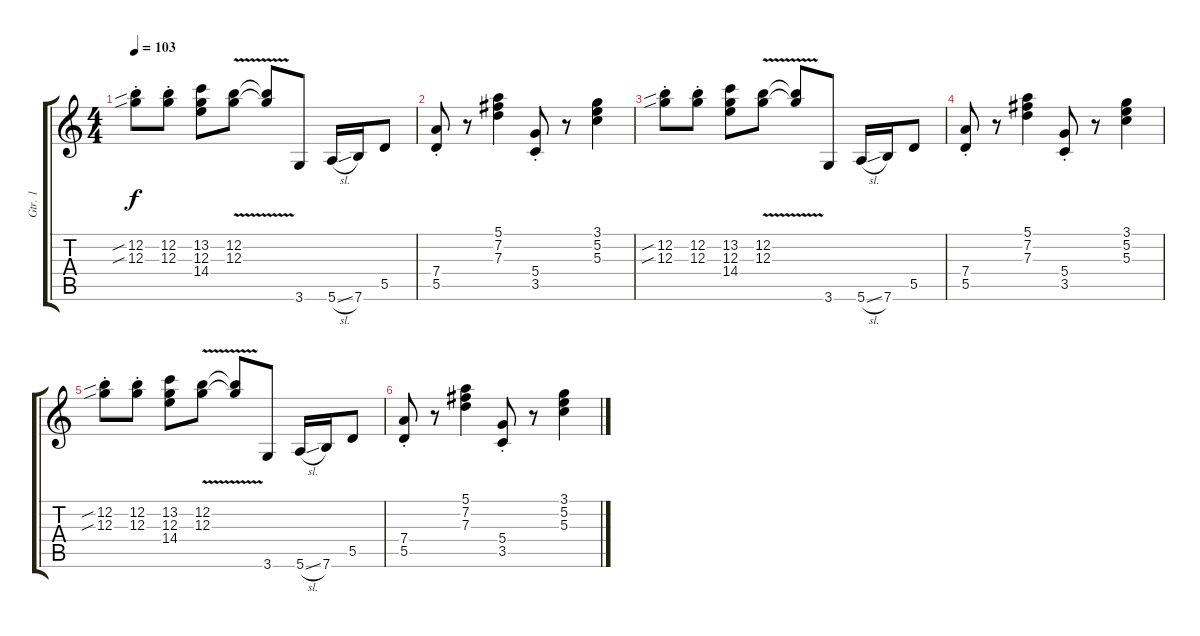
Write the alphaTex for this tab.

\track ("Gtr. 1" "Gtr. 1") {instrument overdrivenguitar}
\staff {score tabs}
\tuning (E4 B3 G3 D3 A2 E2) {hide}
\ts (4 4)
\tempo 103
\clef g2
\ks c
(12.2{sib st} 12.3{sib st}).8{dy f} (12.2{st} 12.3{st}).8 (13.2 12.3 14.4).8 (12.2{v} 12.3).8 (12.2{t} 12.3{t}).8 3.6.8 5.6{sl}.16 7.6.16 5.5.8 |
(7.4{st} 5.5).8 r.8 (5.1 7.2 7.3).4 (5.4{st} 3.5{st}).8 r.8 (3.1 5.2 5.3).4 |
(12.2{sib st} 12.3{sib st}).8 (12.2{st} 12.3{st}).8 (13.2 12.3 14.4).8 (12.2{v} 12.3).8 (12.2{t} 12.3{t}).8 3.6.8 5.6{sl}.16 7.6.16 5.5.8 |
(7.4{st} 5.5).8 r.8 (5.1 7.2 7.3).4 (5.4{st} 3.5{st}).8 r.8 (3.1 5.2 5.3).4 |
(12.2{sib st} 12.3{sib st}).8 (12.2{st} 12.3{st}).8 (13.2 12.3 14.4).8 (12.2{v} 12.3).8 (12.2{t} 12.3{t}).8 3.6.8 5.6{sl}.16 7.6.16 5.5.8 |
(7.4{st} 5.5).8 r.8 (5.1 7.2 7.3).4 (5.4{st} 3.5{st}).8 r.8 (3.1 5.2 5.3).4
